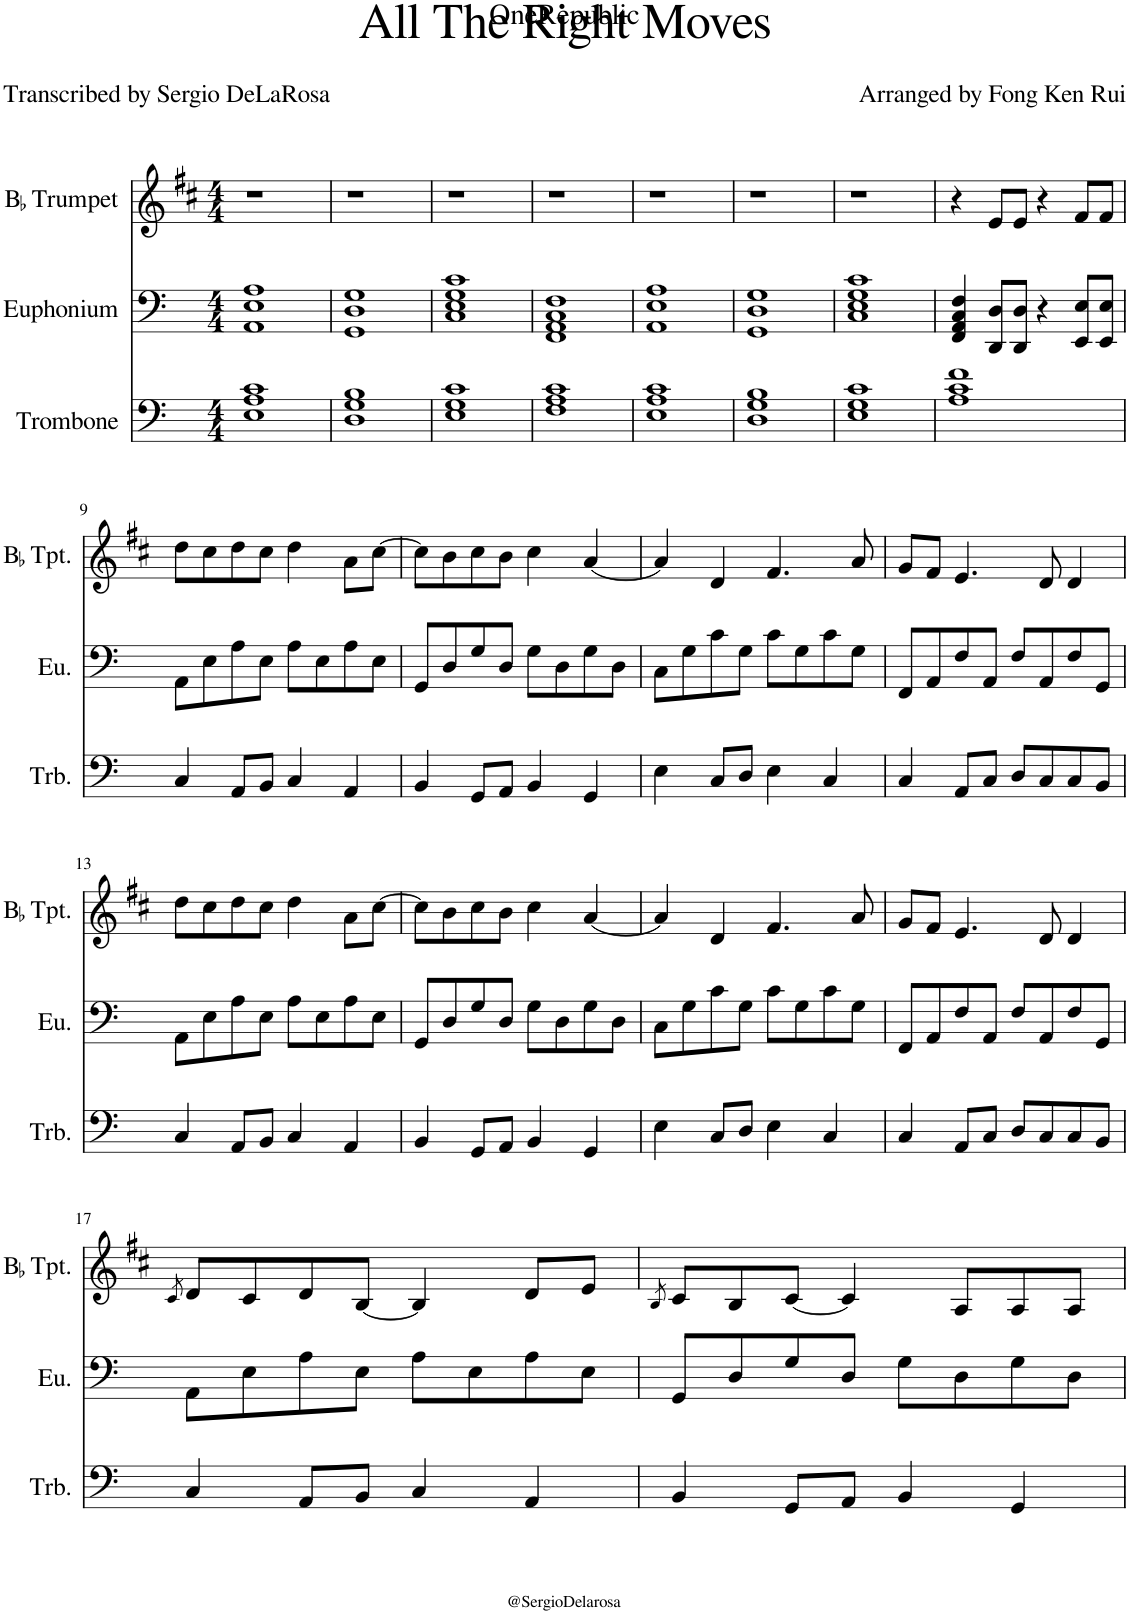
**kern	**kern	**kern
*part3	*part2	*part1
*staff3	*staff2	*staff1
*I"Trombone	*I"Euphonium	*I"BaccidentalFlat Trumpet
*I'Trb.	*I'Eu.	*I'BaccidentalFlat Tpt.
*clefF4	*clefF4	*clefG2
*	*	*Trd1c2
*k[]	*k[]	*k[f#c#]
*M4/4	*M4/4	*M4/4
=1	=1	=1
1E 1A 1c	1AA 1E 1A	1r
=2	=2	=2
1D 1G 1B	1GG 1D 1G	1r
=3	=3	=3
1E 1G 1c	1C 1E 1G 1c	1r
=4	=4	=4
1F 1A 1c	1FF 1AA 1C 1F	1r
=5	=5	=5
1E 1A 1c	1AA 1E 1A	1r
=6	=6	=6
1D 1G 1B	1GG 1D 1G	1r
=7	=7	=7
1E 1G 1c	1C 1E 1G 1c	1r
=8	=8	=8
1A 1c 1f	4FF/ 4AA/ 4C/ 4F/	4r
.	8DD/ 8D/L	8e/L
.	8DD/ 8D/J	8e/J
.	4r	4r
.	8EE/ 8E/L	8f#/L
.	8EE/ 8E/J	8f#/J
!!LO:LB:g=z
=9	=9	=9
4C/	8AA\L	8dd\L
.	8E\	8cc#\
8AA/L	8A\	8dd\
8BB/J	8E\J	8cc#\J
4C/	8A\L	4dd\
.	8E\	.
4AA/	8A\	8a\L
.	8E\J	[8cc#\J
=10	=10	=10
4BB/	8GG/L	8cc#\L]
.	8D/	8b\
8GG/L	8G/	8cc#\
8AA/J	8D/J	8b\J
4BB/	8G\L	4cc#\
.	8D\	.
4GG/	8G\	[4a/
.	8D\J	.
=11	=11	=11
4E\	8C\L	4a/]
.	8G\	.
8C/L	8c\	4d/
8D/J	8G\J	.
4E\	8c\L	4.f#/
.	8G\	.
4C/	8c\	.
.	8G\J	8a/
=12	=12	=12
4C/	8FF/L	8g/L
.	8AA/	8f#/J
8AA/L	8F/	4.e/
8C/J	8AA/J	.
8D/L	8F/L	.
8C/	8AA/	8d/
8C/	8F/	4d/
8BB/J	8GG/J	.
!!LO:LB:g=z
=13	=13	=13
4C/	8AA\L	8dd\L
.	8E\	8cc#\
8AA/L	8A\	8dd\
8BB/J	8E\J	8cc#\J
4C/	8A\L	4dd\
.	8E\	.
4AA/	8A\	8a\L
.	8E\J	[8cc#\J
=14	=14	=14
4BB/	8GG/L	8cc#\L]
.	8D/	8b\
8GG/L	8G/	8cc#\
8AA/J	8D/J	8b\J
4BB/	8G\L	4cc#\
.	8D\	.
4GG/	8G\	[4a/
.	8D\J	.
=15	=15	=15
4E\	8C\L	4a/]
.	8G\	.
8C/L	8c\	4d/
8D/J	8G\J	.
4E\	8c\L	4.f#/
.	8G\	.
4C/	8c\	.
.	8G\J	8a/
=16	=16	=16
4C/	8FF/L	8g/L
.	8AA/	8f#/J
8AA/L	8F/	4.e/
8C/J	8AA/J	.
8D/L	8F/L	.
8C/	8AA/	8d/
8C/	8F/	4d/
8BB/J	8GG/J	.
!!LO:LB:g=z
=17	=17	=17
.	.	8qc#/
4C/	8AA\L	8d/L
.	8E\	8c#/
8AA/L	8A\	8d/
8BB/J	8E\J	[8B/J
4C/	8A\L	4B/]
.	8E\	.
4AA/	8A\	8d/L
.	8E\J	8e/J
=18	=18	=18
.	.	8qB/
4BB/	8GG/L	8c#/L
.	8D/	8B/
8GG/L	8G/	[8c#/J
8AA/J	8D/J	4c#/]
4BB/	8G\L	.
.	8D\	8A/L
4GG/	8G\	8A/
.	8D\J	8A/J
=	=	=
*-	*-	*-
